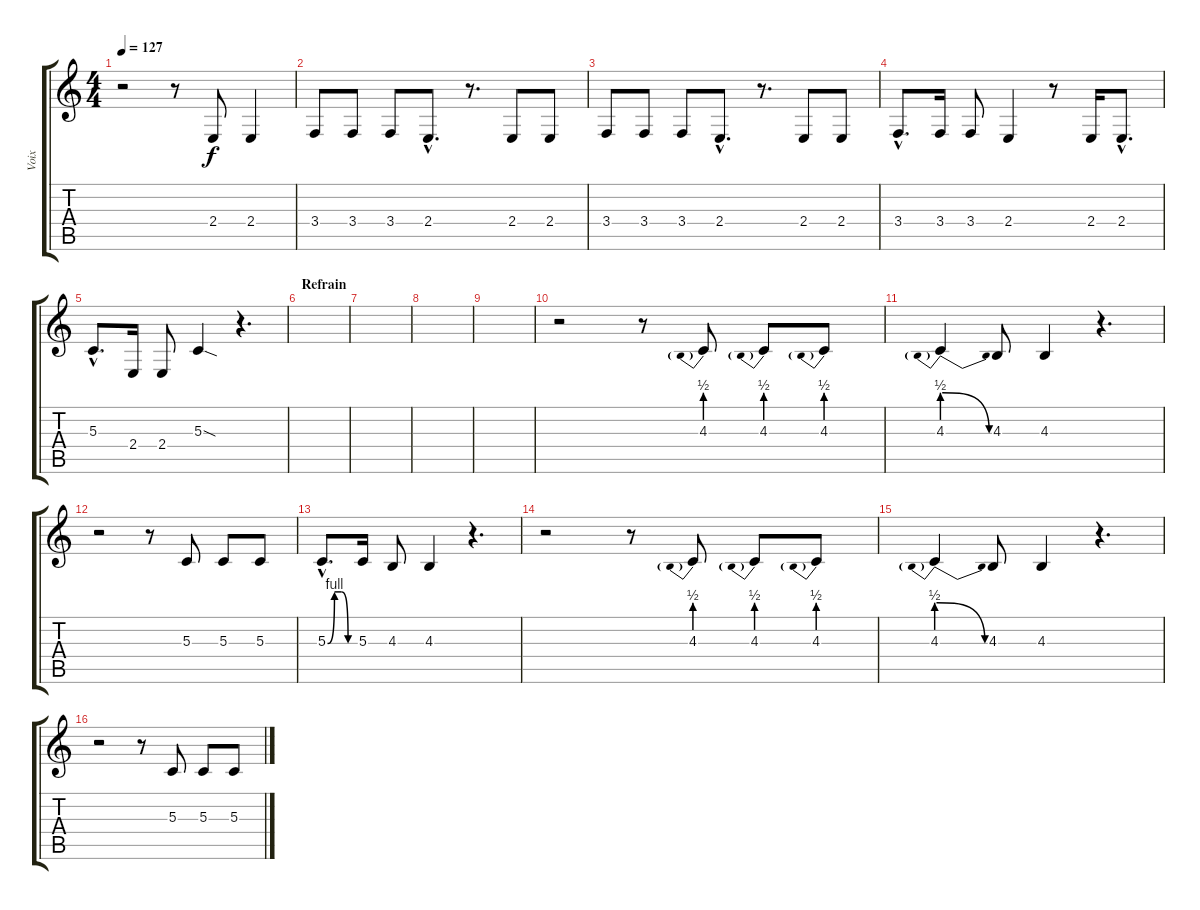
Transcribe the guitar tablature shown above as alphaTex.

\track ("Voix" "Voix") {instrument lead8bassandlead}
\staff {score tabs}
\tuning (E4 B3 G3 D3 A2 E2) {hide}
\ts (4 4)
\tempo 127
\clef g2
\ks c
r.2{dy f} r.8 2.4.8 2.4.4 |
3.4.8 3.4.8 3.4.8 2.4{hac}.8{d} r.8{d} 2.4.8 2.4.8 |
3.4.8 3.4.8 3.4.8 2.4{hac}.8{d} r.8{d} 2.4.8 2.4.8 |
3.4{hac}.8{d} 3.4.16 3.4.8 2.4.4 r.8 2.4.16 2.4{hac}.8{d} |
5.3{hac}.8{d} 2.4.16 2.4.8 5.3{sod}.4 r.4{d} |
\section ("" "Refrain")
|
|
|
|
r.2 r.8 4.3{be (prebend 0 2 60 2)}.8 4.3{be (prebend 0 2 60 2)}.8 4.3{be (prebend 0 2 60 2)}.8 |
4.3{be (prebendrelease 0 2 60 0)}.4 4.3.8 4.3.4 r.4{d} |
r.2 r.8 5.3.8 5.3.8 5.3.8 |
5.3{be (custom 0 0 15 4 30 4 45 0 60 0) hac}.8{d} 5.3.16 4.3.8 4.3.4 r.4{d} |
r.2 r.8 4.3{be (prebend 0 2 60 2)}.8 4.3{be (prebend 0 2 60 2)}.8 4.3{be (prebend 0 2 60 2)}.8 |
4.3{be (prebendrelease 0 2 60 0)}.4 4.3.8 4.3.4 r.4{d} |
r.2 r.8 5.3.8 5.3.8 5.3.8
